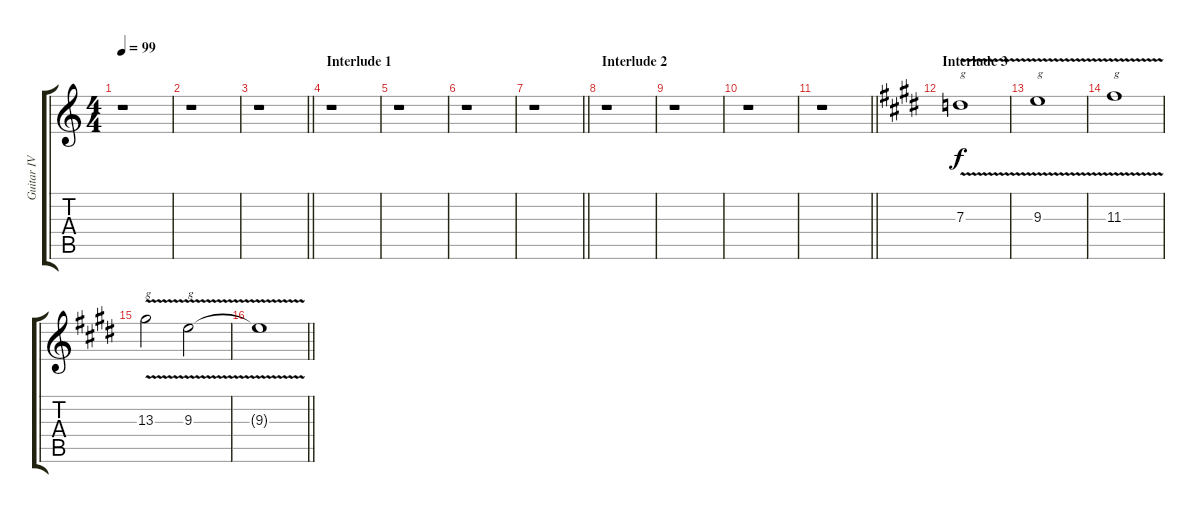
\track ("Guitar IV" "Guitar IV") {instrument distortionguitar}
\staff {score tabs}
\tuning (E4 B3 G3 D3 A2 E2) {hide}
\ts (4 4)
\tempo 99
\clef g2
\ks c
r.1{dy f} |
r.1 |
\barLineRight lightlight
r.1 |
\section ("" "Interlude 1")
r.1 |
r.1 |
r.1 |
\barLineRight lightlight
r.1 |
\section ("" "Interlude 2")
r.1 |
r.1 |
r.1 |
\barLineRight lightlight
r.1 |
\section ("" "Interlude 3")
\ks c#minor
7.3{v}.1{txt "g"} |
9.3{v}.1{txt "g"} |
11.3{v}.1{txt "g"} |
13.3{v}.2{txt "g"} 9.3{v}.2{txt "g"} |
\barLineRight lightlight
9.3{t}.1
